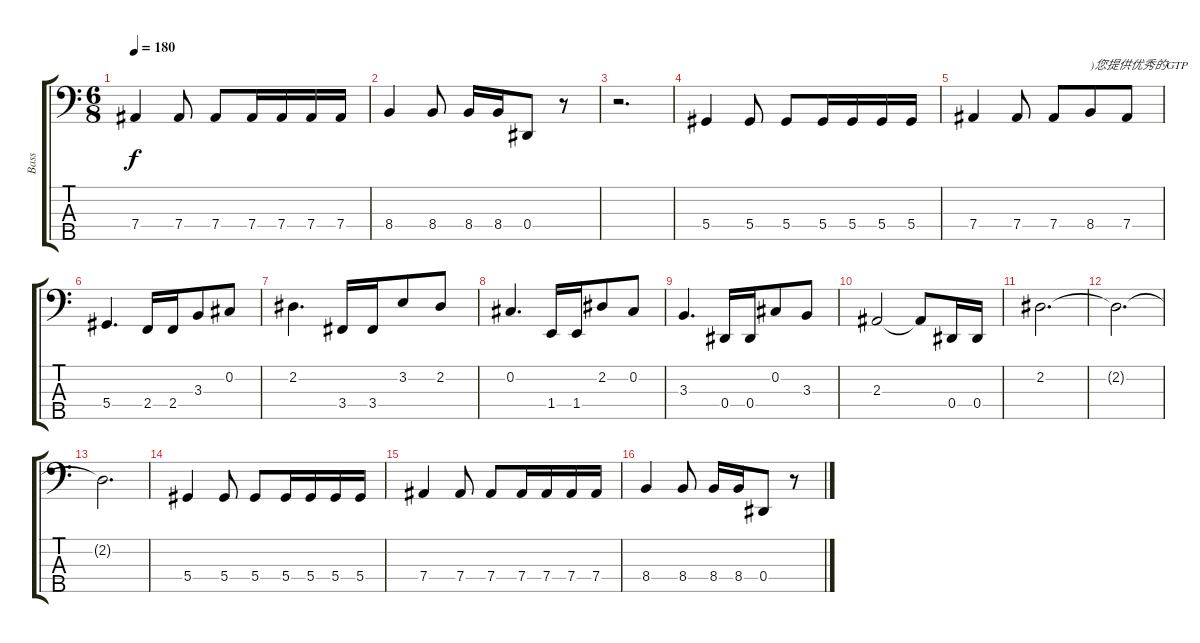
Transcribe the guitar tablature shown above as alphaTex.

\track ("Bass" "Bass") {instrument electricbassfinger}
\staff {score tabs}
\tuning (Gb2 Db2 Ab1 Eb1 Bb0) {hide}
\ts (6 8)
\tempo 180
\clef f4
\ks c
7.4.4{dy f} 7.4.8 7.4.8 7.4.16 7.4.16 7.4.16 7.4.16 |
8.4.4 8.4.8 8.4.16 8.4.16 0.4.8 r.8 |
r.2{d} |
5.4.4 5.4.8 5.4.8 5.4.16 5.4.16 5.4.16 5.4.16 |
7.4.4 7.4.8 7.4.8 8.4.8{txt ")您提供优秀的GTP"} 7.4.8 |
5.4.4{d} 2.4.16 2.4.16 3.3.8 0.2.8 |
2.2.4{d} 3.4.16 3.4.16 3.2.8 2.2.8 |
0.2.4{d} 1.4.16 1.4.16 2.2.8 0.2.8 |
3.3.4{d} 0.4.16 0.4.16 0.2.8 3.3.8 |
2.3.2 2.3{t}.8 0.4.16 0.4.16 |
2.2.2{d} |
2.2{t}.2{d} |
2.2{t}.2{d} |
5.4.4 5.4.8 5.4.8 5.4.16 5.4.16 5.4.16 5.4.16 |
7.4.4 7.4.8 7.4.8 7.4.16 7.4.16 7.4.16 7.4.16 |
8.4.4 8.4.8 8.4.16 8.4.16 0.4.8 r.8
